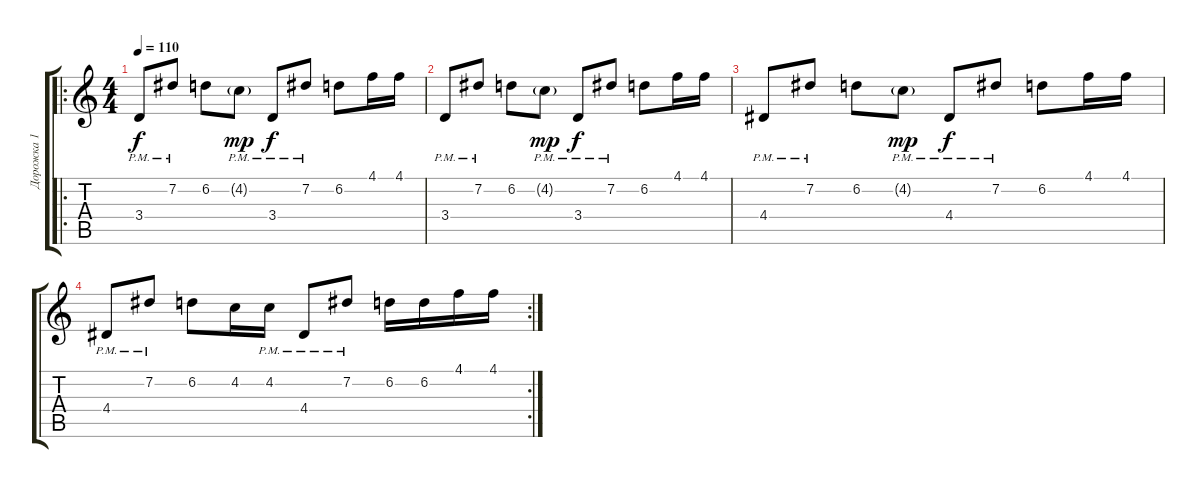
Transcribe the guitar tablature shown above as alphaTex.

\track ("Дорожка 1" "Дорожка 1") {instrument overdrivenguitar}
\staff {score tabs}
\tuning (Db4 Ab3 E3 B2 Gb2 B1) {hide}
\ro
\ts (4 4)
\tempo 110
\clef g2
\ks c
3.4{pm}.8{dy f} 7.2{pm}.8 6.2.8 4.2{g pm}.8{dy mp} 3.4{pm}.8{dy f} 7.2{pm}.8 6.2.8 4.1.16 4.1.16 |
3.4{pm}.8 7.2{pm}.8 6.2.8 4.2{g pm}.8{dy mp} 3.4{pm}.8{dy f} 7.2{pm}.8 6.2.8 4.1.16 4.1.16 |
4.4{pm}.8 7.2{pm}.8 6.2.8 4.2{g pm}.8{dy mp} 4.4{pm}.8{dy f} 7.2{pm}.8 6.2.8 4.1.16 4.1.16 |
\rc 2
4.4{pm}.8 7.2{pm}.8 6.2.8 4.2.16 4.2{pm}.16 4.4{pm}.8 7.2{pm}.8 6.2.16 6.2.16 4.1.16 4.1.16
